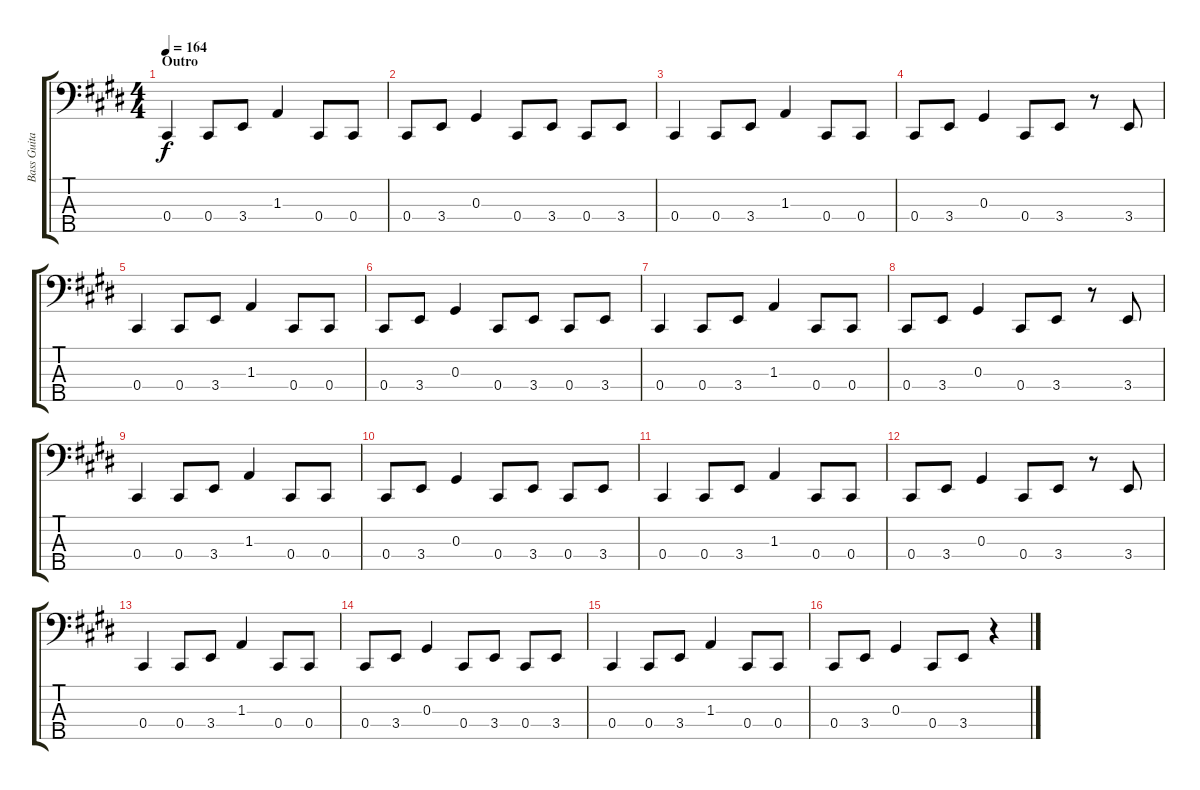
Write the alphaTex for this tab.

\track ("Bass Guitar" "Bass Guita") {instrument electricbassfinger}
\staff {score tabs}
\tuning (Gb2 Db2 Ab1 Db1 Ab0) {hide}
\ts (4 4)
\section ("" "Outro")
\tempo 164
\clef f4
\ks e
0.4.4{dy f} 0.4.8 3.4.8 1.3.4 0.4.8 0.4.8 |
0.4.8 3.4.8 0.3.4 0.4.8 3.4.8 0.4.8 3.4.8 |
0.4.4 0.4.8 3.4.8 1.3.4 0.4.8 0.4.8 |
0.4.8 3.4.8 0.3.4 0.4.8 3.4.8 r.8 3.4.8 |
0.4.4 0.4.8 3.4.8 1.3.4 0.4.8 0.4.8 |
0.4.8 3.4.8 0.3.4 0.4.8 3.4.8 0.4.8 3.4.8 |
0.4.4 0.4.8 3.4.8 1.3.4 0.4.8 0.4.8 |
0.4.8 3.4.8 0.3.4 0.4.8 3.4.8 r.8 3.4.8 |
0.4.4 0.4.8 3.4.8 1.3.4 0.4.8 0.4.8 |
0.4.8 3.4.8 0.3.4 0.4.8 3.4.8 0.4.8 3.4.8 |
0.4.4 0.4.8 3.4.8 1.3.4 0.4.8 0.4.8 |
0.4.8 3.4.8 0.3.4 0.4.8 3.4.8 r.8 3.4.8 |
0.4.4 0.4.8 3.4.8 1.3.4 0.4.8 0.4.8 |
0.4.8 3.4.8 0.3.4 0.4.8 3.4.8 0.4.8 3.4.8 |
0.4.4 0.4.8 3.4.8 1.3.4 0.4.8 0.4.8 |
0.4.8 3.4.8 0.3.4 0.4.8 3.4.8 r.4
